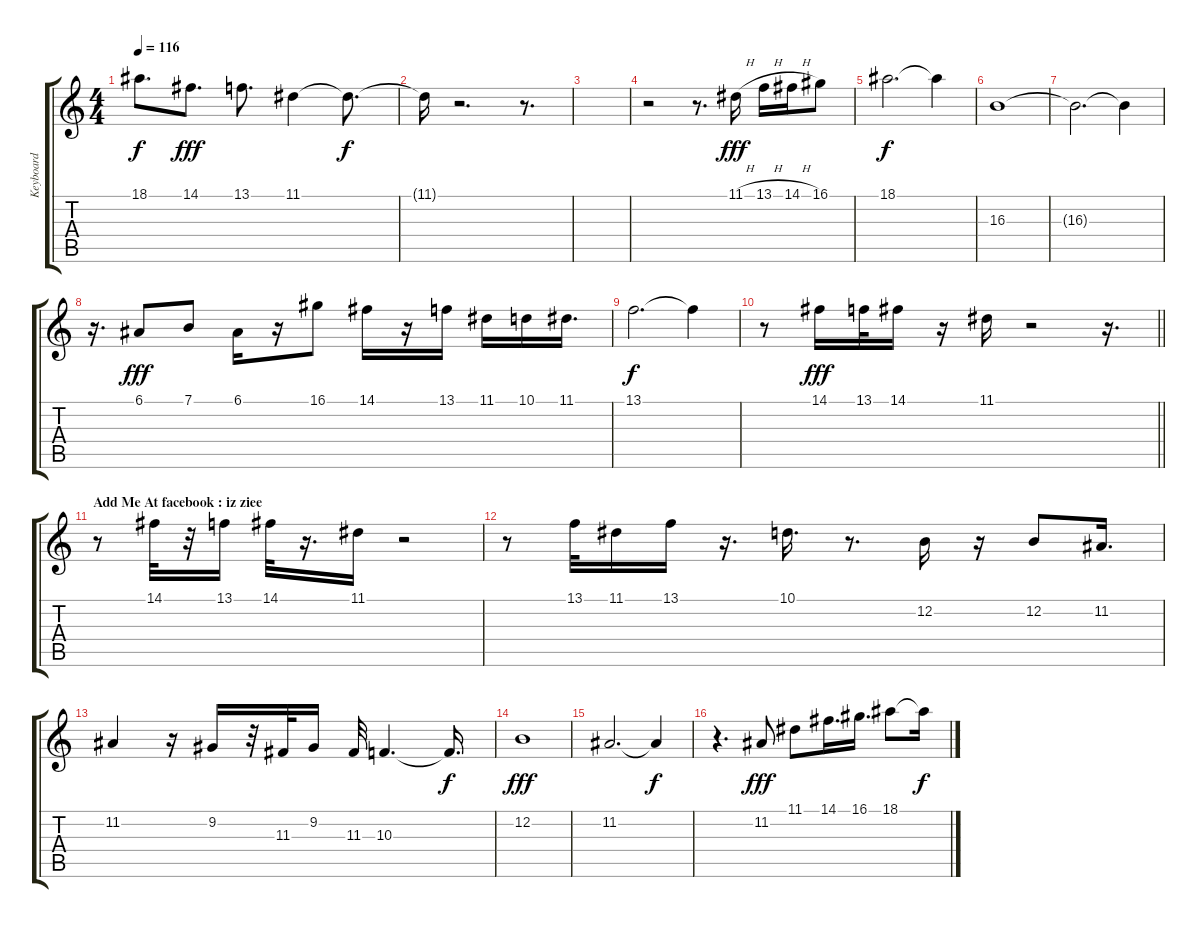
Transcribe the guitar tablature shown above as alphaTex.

\track ("Keyboard" "Keyboard") {instrument stringensemble1}
\staff {score tabs}
\tuning (E4 B3 G3 D3 A2 E2) {hide}
\ts (4 4)
\tempo 116
\clef g2
\ks c
18.1.8{d dy f} 14.1.8{d dy fff} 13.1.8{d} 11.1.4 11.1{t}.8{d dy f} |
11.1{t}.16 r.2{d} r.8{d} |
|
r.2 r.8{d} 11.1{h}.16{dy fff} 13.1{h}.16 14.1{h}.16 16.1.8 |
18.1.2{d dy f} 18.1{t}.4 |
16.3.1 |
16.3{t}.2{d} 16.3{t}.4 |
r.16{d} 6.1.8{dy fff} 7.1.8 6.1.16 r.16 16.1.8 14.1.16 r.16 13.1.16 11.1.16 10.1.16 11.1.16{d} |
13.1.2{d dy f} 13.1{t}.4 |
\barLineRight lightlight
r.8 14.1.16{dy fff} 13.1.32 14.1.16 r.16 11.1.16 r.2 r.16{d} |
\section ("" "Add Me At facebook : iz ziee")
r.8 14.1.32 r.32 13.1.16 14.1.32 r.16{d} 11.1.16 r.2 |
r.8 13.1.32 11.1.16 13.1.16 r.16{d} 10.1.16{d} r.8{d} 12.2.16 r.16 12.2.8 11.2.16{d} |
11.2.4 r.16 9.2.16 r.32 11.3.32 9.2.16 11.3.32 10.3.4{d} 10.3{t}.16{d dy f} |
12.2.1{dy fff} |
11.2.2{d} 11.2{t}.4{dy f} |
r.4{d} 11.2.8{dy fff} 11.1.8 14.1.16{d} 16.1.16{d} 18.1.8 18.1{t}.16{dy f}
